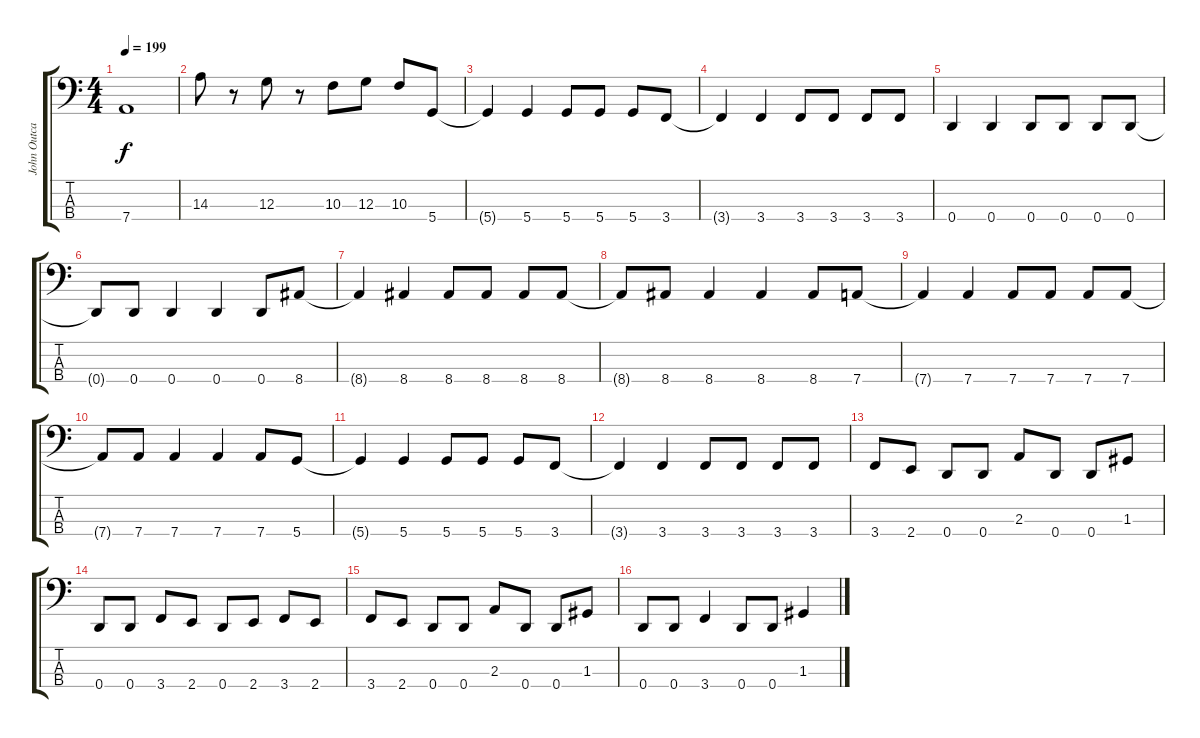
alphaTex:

\track ("John Outcalt (Bass)" "John Outca") {instrument electricbasspick}
\staff {score tabs}
\tuning (F2 C2 G1 D1) {hide}
\ts (4 4)
\tempo 199
\clef f4
\ks c
7.4{t}.1{dy f} |
14.3.8 r.8 12.3.8 r.8 10.3.8 12.3.8 10.3.8 5.4.8 |
5.4{t}.4 5.4.4 5.4.8 5.4.8 5.4.8 3.4.8 |
3.4{t}.4 3.4.4 3.4.8 3.4.8 3.4.8 3.4.8 |
0.4.4 0.4.4 0.4.8 0.4.8 0.4.8 0.4.8 |
0.4{t}.8 0.4.8 0.4.4 0.4.4 0.4.8 8.4.8 |
8.4{t}.4 8.4.4 8.4.8 8.4.8 8.4.8 8.4.8 |
8.4{t}.8 8.4.8 8.4.4 8.4.4 8.4.8 7.4.8 |
7.4{t}.4 7.4.4 7.4.8 7.4.8 7.4.8 7.4.8 |
7.4{t}.8 7.4.8 7.4.4 7.4.4 7.4.8 5.4.8 |
5.4{t}.4 5.4.4 5.4.8 5.4.8 5.4.8 3.4.8 |
3.4{t}.4 3.4.4 3.4.8 3.4.8 3.4.8 3.4.8 |
3.4.8 2.4.8 0.4.8 0.4.8 2.3.8 0.4.8 0.4.8 1.3.8 |
0.4.8 0.4.8 3.4.8 2.4.8 0.4.8 2.4.8 3.4.8 2.4.8 |
3.4.8 2.4.8 0.4.8 0.4.8 2.3.8 0.4.8 0.4.8 1.3.8 |
0.4.8 0.4.8 3.4.4 0.4.8 0.4.8 1.3.4
